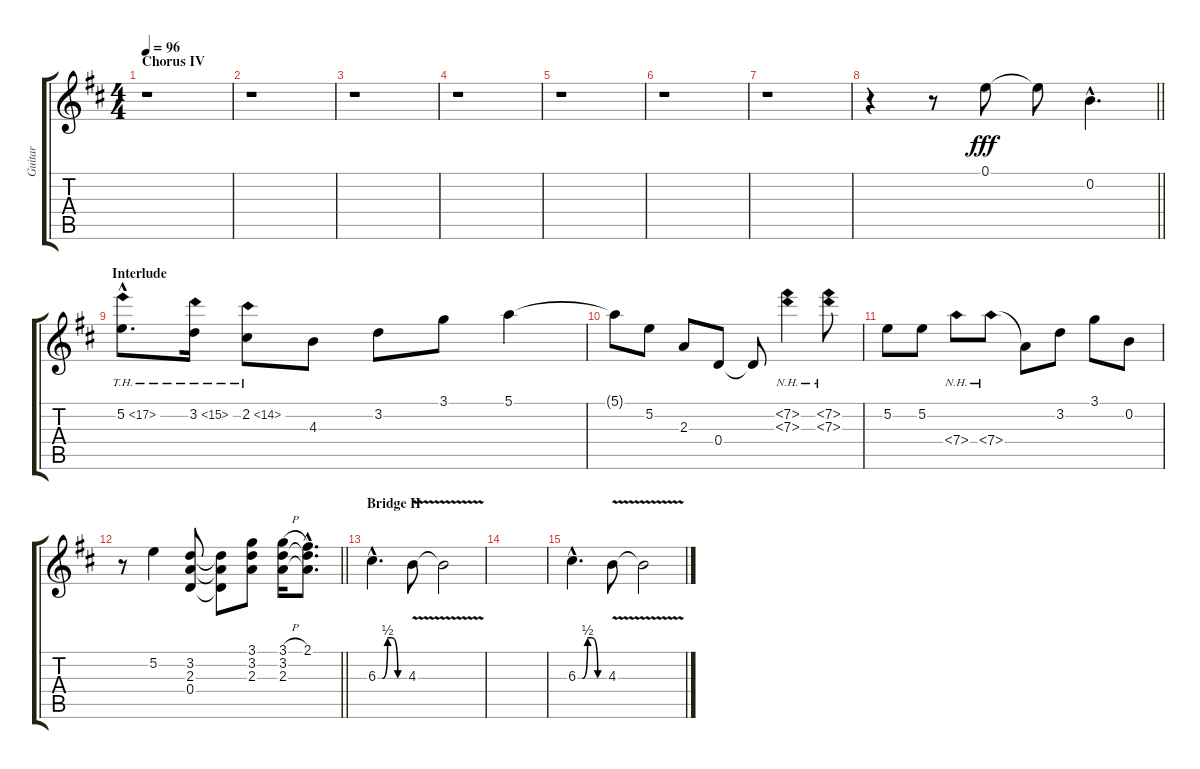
\track ("Guitar" "Guitar") {instrument distortionguitar}
\staff {score tabs}
\tuning (E4 B3 G3 D3 A2 E2) {hide}
\ts (4 4)
\section ("" "Chorus IV")
\tempo 96
\clef g2
\ks d
r.1{dy fff} |
r.1 |
r.1 |
r.1 |
r.1 |
r.1 |
r.1 |
\barLineRight lightlight
r.4 r.8 0.1.8 0.1{t}.8 0.2{hac}.4{d} |
\section ("" "Interlude")
5.2{th 12 hac}.8{d} 3.2{th 12}.16 2.2{th 12}.8 4.3.8 3.2.8 3.1.8 5.1.4 |
5.1{t}.8 5.2.8 2.3.8 0.4.8 0.4{t}.8 (7.2{nh} 7.3{nh}).4 (7.2{nh} 7.3{nh}).8 |
5.2.8 5.2.8 7.4{nh}.8 7.4{nh}.8 7.4{t}.8 3.2.8 3.1.8 0.2.8 |
\barLineRight lightlight
r.8 5.2.4 (3.2 2.3 0.4).8 (3.2{t} 2.3{t} 0.4{t}).8 (3.1 3.2 2.3).8 (3.1{h} 3.2 2.3).16 (2.1{hac} 3.2{hac t} 2.3{hac t}).8{d} |
\section ("" "Bridge II")
6.3{be (custom 0 0 10 0 22 2 30 2 45 0 60 0) hac}.4{d} 4.3{v}.8 4.3{t}.2 |
|
6.3{be (custom 0 0 10 0 22 2 30 2 45 0 60 0) hac}.4{d} 4.3{v}.8 4.3{t}.2
